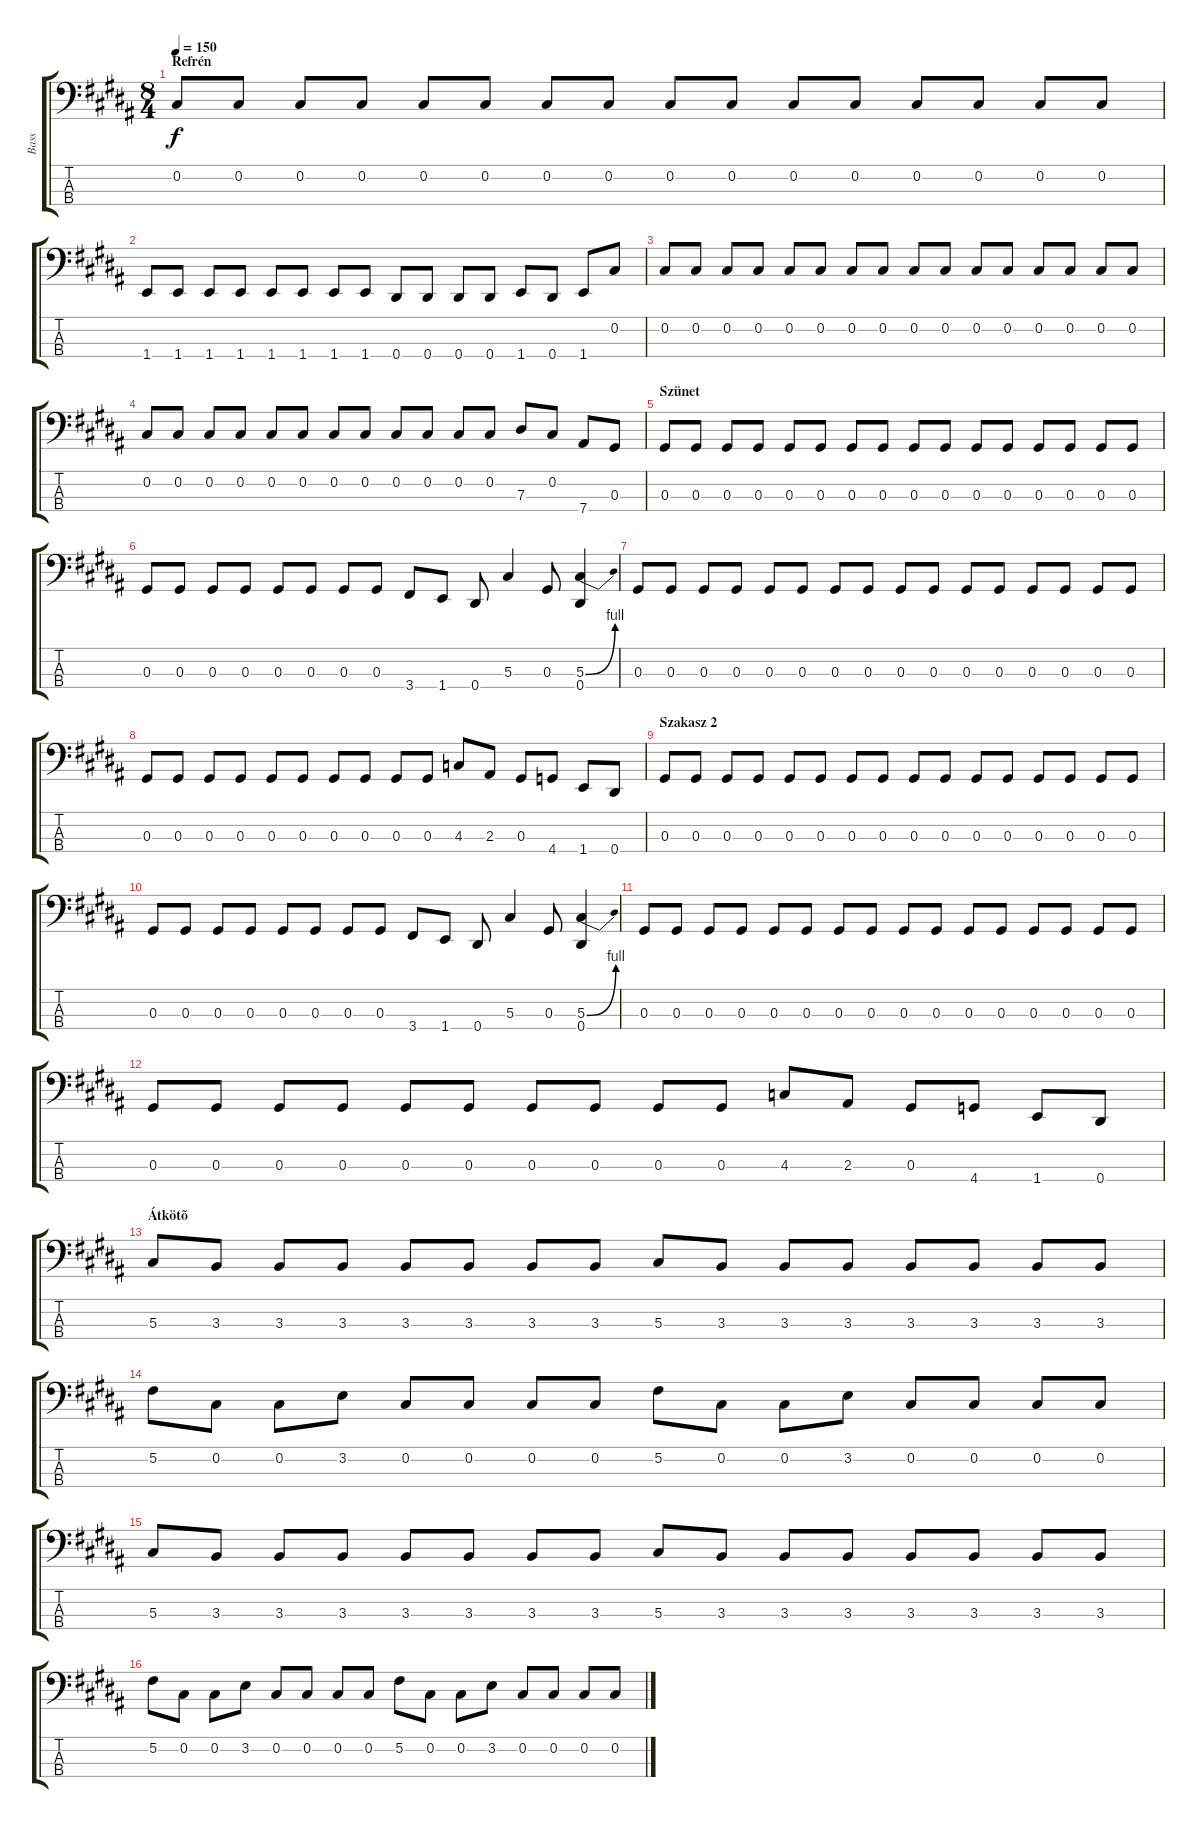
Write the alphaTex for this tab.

\track ("Bass" "Bass") {instrument electricbassfinger}
\staff {score tabs}
\tuning (Gb2 Db2 Ab1 Eb1) {hide}
\ts (8 4)
\section ("" "Refrén")
\tempo 150
\clef f4
\ks g#minor
0.2.8{dy f} 0.2.8 0.2.8 0.2.8 0.2.8 0.2.8 0.2.8 0.2.8 0.2.8 0.2.8 0.2.8 0.2.8 0.2.8 0.2.8 0.2.8 0.2.8 |
1.4.8 1.4.8 1.4.8 1.4.8 1.4.8 1.4.8 1.4.8 1.4.8 0.4.8 0.4.8 0.4.8 0.4.8 1.4.8 0.4.8 1.4.8 0.2.8 |
0.2.8 0.2.8 0.2.8 0.2.8 0.2.8 0.2.8 0.2.8 0.2.8 0.2.8 0.2.8 0.2.8 0.2.8 0.2.8 0.2.8 0.2.8 0.2.8 |
0.2.8 0.2.8 0.2.8 0.2.8 0.2.8 0.2.8 0.2.8 0.2.8 0.2.8 0.2.8 0.2.8 0.2.8 7.3.8 0.2.8 7.4.8 0.3.8 |
\section ("" "Szünet")
0.3.8 0.3.8 0.3.8 0.3.8 0.3.8 0.3.8 0.3.8 0.3.8 0.3.8 0.3.8 0.3.8 0.3.8 0.3.8 0.3.8 0.3.8 0.3.8 |
0.3.8 0.3.8 0.3.8 0.3.8 0.3.8 0.3.8 0.3.8 0.3.8 3.4.8 1.4.8 0.4.8 5.3.4 0.3.8 (5.3{be (bend 0 0 60 4)} 0.4).4 |
0.3.8 0.3.8 0.3.8 0.3.8 0.3.8 0.3.8 0.3.8 0.3.8 0.3.8 0.3.8 0.3.8 0.3.8 0.3.8 0.3.8 0.3.8 0.3.8 |
0.3.8 0.3.8 0.3.8 0.3.8 0.3.8 0.3.8 0.3.8 0.3.8 0.3.8 0.3.8 4.3.8 2.3.8 0.3.8 4.4.8 1.4.8 0.4.8 |
\section ("" "Szakasz 2")
0.3.8 0.3.8 0.3.8 0.3.8 0.3.8 0.3.8 0.3.8 0.3.8 0.3.8 0.3.8 0.3.8 0.3.8 0.3.8 0.3.8 0.3.8 0.3.8 |
0.3.8 0.3.8 0.3.8 0.3.8 0.3.8 0.3.8 0.3.8 0.3.8 3.4.8 1.4.8 0.4.8 5.3.4 0.3.8 (5.3{be (bend 0 0 60 4)} 0.4).4 |
0.3.8 0.3.8 0.3.8 0.3.8 0.3.8 0.3.8 0.3.8 0.3.8 0.3.8 0.3.8 0.3.8 0.3.8 0.3.8 0.3.8 0.3.8 0.3.8 |
0.3.8 0.3.8 0.3.8 0.3.8 0.3.8 0.3.8 0.3.8 0.3.8 0.3.8 0.3.8 4.3.8 2.3.8 0.3.8 4.4.8 1.4.8 0.4.8 |
\section ("" "Átkötõ")
5.3.8 3.3.8 3.3.8 3.3.8 3.3.8 3.3.8 3.3.8 3.3.8 5.3.8 3.3.8 3.3.8 3.3.8 3.3.8 3.3.8 3.3.8 3.3.8 |
5.2.8 0.2.8 0.2.8 3.2.8 0.2.8 0.2.8 0.2.8 0.2.8 5.2.8 0.2.8 0.2.8 3.2.8 0.2.8 0.2.8 0.2.8 0.2.8 |
5.3.8 3.3.8 3.3.8 3.3.8 3.3.8 3.3.8 3.3.8 3.3.8 5.3.8 3.3.8 3.3.8 3.3.8 3.3.8 3.3.8 3.3.8 3.3.8 |
5.2.8 0.2.8 0.2.8 3.2.8 0.2.8 0.2.8 0.2.8 0.2.8 5.2.8 0.2.8 0.2.8 3.2.8 0.2.8 0.2.8 0.2.8 0.2.8
